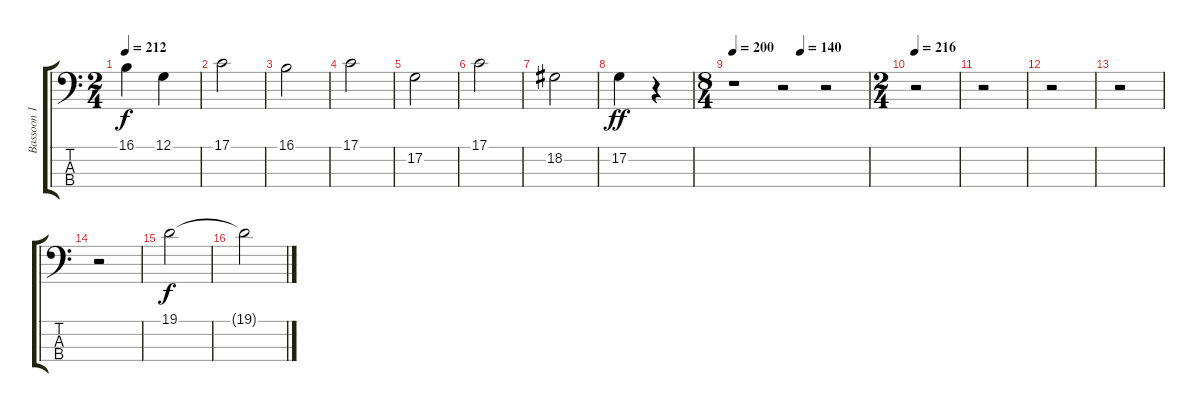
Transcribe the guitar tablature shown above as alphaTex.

\track ("Bassoon 1" "Bassoon 1") {instrument bassoon}
\staff {score tabs}
\tuning (G2 D2 A1 E1) {hide}
\ts (2 4)
\tempo 212
\clef f4
\ks c
16.1.4{dy f} 12.1.4 |
17.1.2 |
16.1.2 |
17.1.2 |
17.2.2 |
17.1.2 |
18.2.2 |
17.2.4{dy ff} r.4 |
\ts (8 4)
\tempo 200
\tempo (140 0.5)
r.1 r.2 r.2 |
\ts (2 4)
\tempo 216
r.2 |
r.2 |
r.2 |
r.2 |
r.2 |
19.1.2{dy f} |
19.1{t}.2
